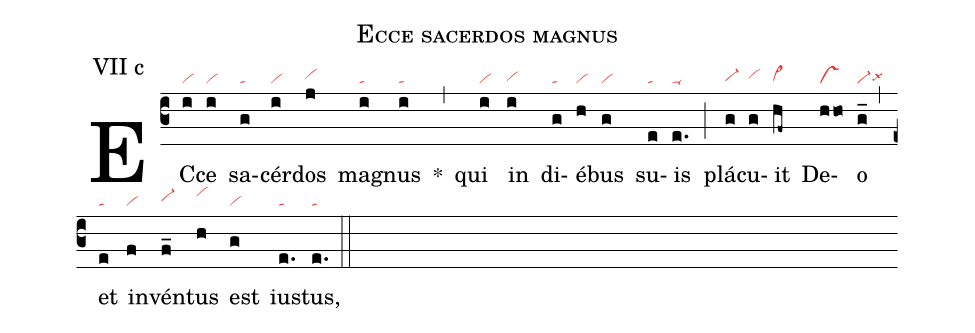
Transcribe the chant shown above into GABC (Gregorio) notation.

name: Ecce sacerdos magnus;
annotation: VII c;
mode: 7;
nabc-lines: 1;
%%
(c3)
EC(i|vi)ce(i|vi) sa(g|ta)cér(i|vi)dos(j|vihh) ma(i|ta)gnus(i|ta) *(,)
qui(i|vi) in(i|vihg) di(g|ta)é(h|vi)bus(g|vi) su(e|ta)is(e.|ta-) (;)
plá(g|vi-hg)cu(g|vihh)it(hf~|vi>hg) De(hho|vs)o(g_|vi-lsx6) (,)
et(e|ta) in(f|vi)vén(f_|vi-hh)tus(h|vihj) est(g|vi) iu(e.|ta)stus,(e.|ta) (::)
